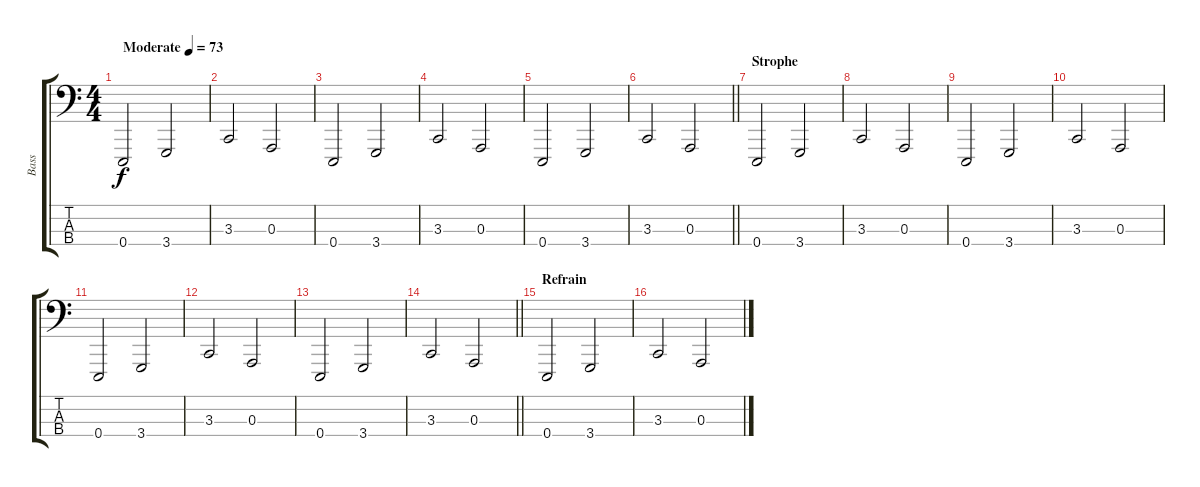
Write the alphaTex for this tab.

\track ("Bass" "Bass") {instrument rockorgan}
\staff {score tabs}
\tuning (G2 D2 A1 E1) {hide}
\ts (4 4)
\tempo (73 "Moderate")
\clef f4
\ks c
0.4.2{dy f instrument rockorgan} 3.4.2 |
3.3.2 0.3.2 |
0.4.2 3.4.2 |
3.3.2 0.3.2 |
0.4.2 3.4.2 |
\barLineRight lightlight
3.3.2 0.3.2 |
\section ("" "Strophe")
0.4.2 3.4.2 |
3.3.2 0.3.2 |
0.4.2 3.4.2 |
3.3.2 0.3.2 |
0.4.2 3.4.2 |
3.3.2 0.3.2 |
0.4.2 3.4.2 |
\barLineRight lightlight
3.3.2 0.3.2 |
\section ("" "Refrain")
0.4.2 3.4.2 |
3.3.2 0.3.2
